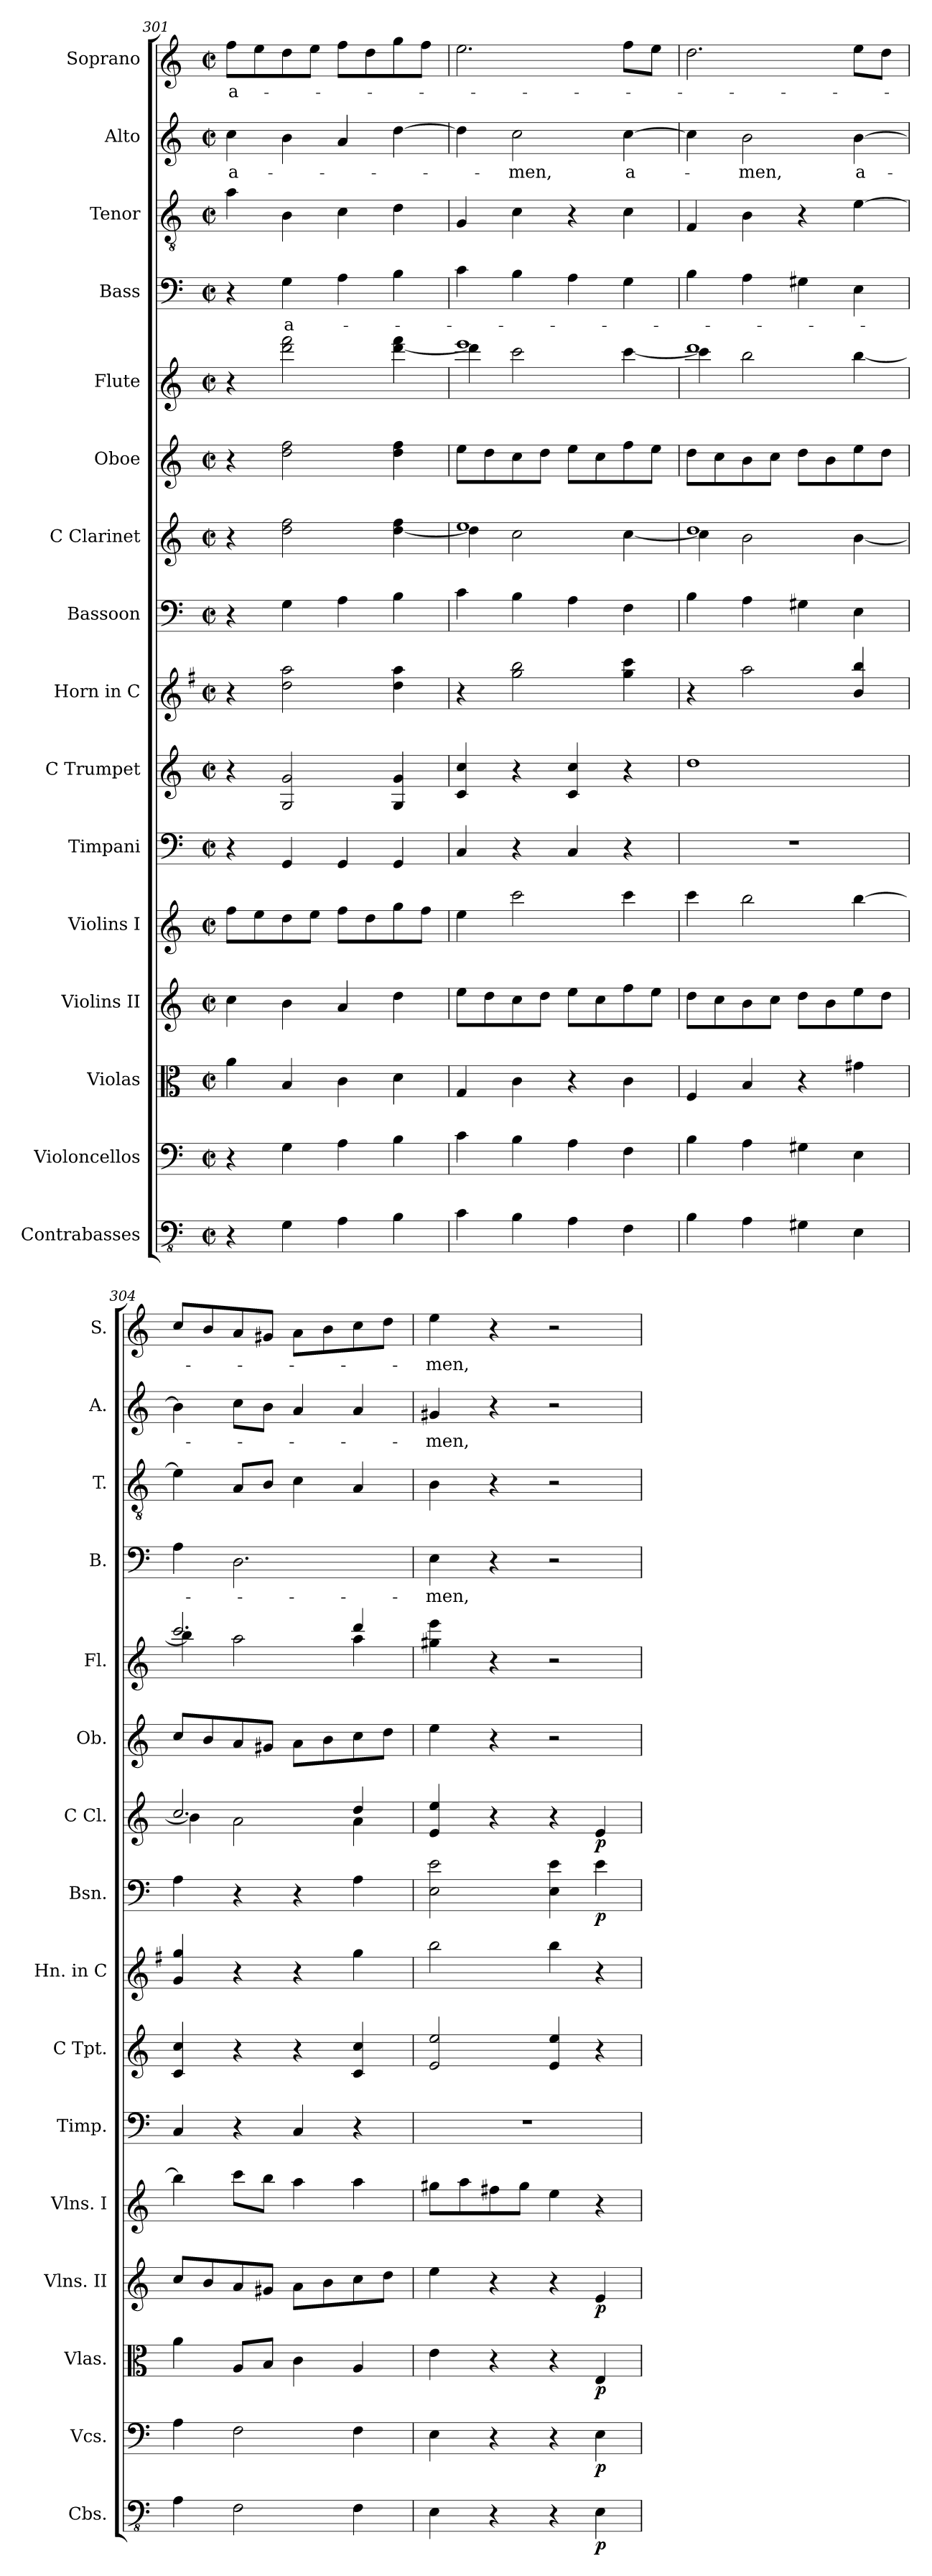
**kern	**dynam	**kern	**dynam	**kern	**dynam	**kern	**dynam	**kern	**kern	**kern	**kern	**kern	**dynam	**kern	**dynam	**kern	**kern	**kern	**text	**kern	**kern	**text	**kern	**text
*part16	*part16	*part15	*part15	*part14	*part14	*part13	*part13	*part12	*part11	*part10	*part9	*part8	*part8	*part7	*part7	*part6	*part5	*part4	*part4	*part3	*part2	*part2	*part1	*part1
*staff16	*staff16	*staff15	*staff15	*staff14	*staff14	*staff13	*staff13	*staff12	*staff11	*staff10	*staff9	*staff8	*staff8	*staff7	*staff7	*staff6	*staff5	*staff4	*staff4	*staff3	*staff2	*staff2	*staff1	*staff1
*I"Contrabasses	*	*I"Violoncellos	*	*I"Violas	*	*I"Violins II	*	*I"Violins I	*I"Timpani	*I"C Trumpet	*I"Horn in C	*I"Bassoon	*	*I"C Clarinet	*	*I"Oboe	*I"Flute	*I"Bass	*	*I"Tenor	*I"Alto	*	*I"Soprano	*
*I'Cbs.	*	*I'Vcs.	*	*I'Vlas.	*	*I'Vlns. II	*	*I'Vlns. I	*I'Timp.	*I'C Tpt.	*I'Hn. in C	*I'Bsn.	*	*I'C Cl.	*	*I'Ob.	*I'Fl.	*I'B.	*	*I'T.	*I'A.	*	*I'S.	*
*clefFv4	*	*clefF4	*	*clefC3	*	*clefG2	*	*clefG2	*clefF4	*clefG2	*clefG2	*clefF4	*	*clefG2	*	*clefG2	*clefG2	*clefF4	*	*clefGv2	*clefG2	*	*clefG2	*
*	*	*	*	*	*	*	*	*	*	*	*ITrd4c7	*	*	*ITrd1c2	*	*	*	*	*	*	*	*	*	*
*k[]	*	*k[]	*	*k[]	*	*k[]	*	*k[]	*k[]	*k[]	*k[]	*k[]	*	*k[b-e-]	*	*k[]	*k[]	*k[]	*	*k[]	*k[]	*	*k[]	*
*M2/2	*	*M2/2	*	*M2/2	*	*M2/2	*	*M2/2	*M2/2	*M2/2	*M2/2	*M2/2	*	*M2/2	*	*M2/2	*M2/2	*M2/2	*	*M2/2	*M2/2	*	*M2/2	*
*met(c|)	*	*met(c|)	*	*met(c|)	*	*met(c|)	*	*met(c|)	*met(c|)	*met(c|)	*met(c|)	*met(c|)	*	*met(c|)	*	*met(c|)	*met(c|)	*met(c|)	*	*met(c|)	*met(c|)	*	*met(c|)	*
=301	=301	=301	=301	=301	=301	=301	=301	=301	=301	=301	=301	=301	=301	=301	=301	=301	=301	=301	=301	=301	=301	=301	=301	=301
!	!	!	!	!	!	!	!	!	!	!	!	!	!	!	!	!	!	!	!	!	!	!LO:LY:b	!	!LO:LY:b
4r	.	4r	.	4a\	.	4cc\	.	8ff\L	4r	4r	4r	4r	.	4r	.	4r	4r	4r	.	4a\	4cc\	a-	8ff\L	a-
.	.	.	.	.	.	.	.	8ee\	.	.	.	.	.	.	.	.	.	.	.	.	.	.	8ee\	.
!	!	!	!	!	!	!	!	!	!	!	!	!	!	!	!	!	!	!	!LO:LY:b	!	!	!	!	!
4GG\	.	4G\	.	4B/	.	4b\	.	8dd\	4GG/	2G/ 2g/	2g\ 2dd\	4G\	.	2cc\ 2ee-\	.	2dd\ 2ff\	2ddd\ 2fff\	4G\	a-	4B\	4b\	.	8dd\	.
.	.	.	.	.	.	.	.	8ee\J	.	.	.	.	.	.	.	.	.	.	.	.	.	.	8ee\J	.
4AA\	.	4A\	.	4c\	.	4a/	.	8ff\L	4GG/	.	.	4A\	.	.	.	.	.	4A\	.	4c\	4a/	.	8ff\L	.
.	.	.	.	.	.	.	.	8dd\	.	.	.	.	.	.	.	.	.	.	.	.	.	.	8dd\	.
4BB\	.	4B\	.	4d\	.	4dd\	.	8gg\	4GG/	4G/ 4g/	4g\ 4dd\	4B\	.	[4cc\ 4ee-\	.	4dd\ 4ff\	[4ddd\ 4fff\	4B\	.	4d\	[4dd\	.	8gg\	.
.	.	.	.	.	.	.	.	8ff\J	.	.	.	.	.	.	.	.	.	.	.	.	.	.	8ff\J	.
=302	=302	=302	=302	=302	=302	=302	=302	=302	=302	=302	=302	=302	=302	=302	=302	=302	=302	=302	=302	=302	=302	=302	=302	=302
*	*	*	*	*	*	*	*	*	*	*	*	*	*	*^	*	*	*^	*	*	*	*	*	*	*
4C\	.	4c\	.	4G/	.	8ee\L	.	4ee\	4C/	4c/ 4cc/	4r	4c\	.	1dd	4cc\]	.	8ee\L	1eee	4ddd\]	4c\	.	4G/	4dd\]	.	2.ee\	.
.	.	.	.	.	.	8dd\	.	.	.	.	.	.	.	.	.	.	8dd\	.	.	.	.	.	.	.	.	.
!	!	!	!	!	!	!	!	!	!	!	!	!	!	!	!	!	!	!	!	!	!	!	!	!LO:LY:b	!	!
4BB\	.	4B\	.	4c\	.	8cc\	.	2ccc\	4r	4r	2cc\ 2ee\	4B\	.	.	2b-\	.	8cc\	.	2ccc\	4B\	.	4c\	2cc\	-men,	.	.
.	.	.	.	.	.	8dd\J	.	.	.	.	.	.	.	.	.	.	8dd\J	.	.	.	.	.	.	.	.	.
4AA\	.	4A\	.	4r	.	8ee\L	.	.	4C/	4c/ 4cc/	.	4A\	.	.	.	.	8ee\L	.	.	4A\	.	4r	.	.	.	.
.	.	.	.	.	.	8cc\	.	.	.	.	.	.	.	.	.	.	8cc\	.	.	.	.	.	.	.	.	.
!	!	!	!	!	!	!	!	!	!	!	!	!	!	!	!	!	!	!	!	!	!	!	!	!LO:LY:b	!	!
4FF\	.	4F\	.	4c\	.	8ff\	.	4ccc\	4r	4r	4cc\ 4ff\	4F\	.	.	[4b-\	.	8ff\	.	[4ccc\	4G\	.	4c\	[4cc\	a-	8ff\L	.
.	.	.	.	.	.	8ee\J	.	.	.	.	.	.	.	.	.	.	8ee\J	.	.	.	.	.	.	.	8ee\J	.
=303	=303	=303	=303	=303	=303	=303	=303	=303	=303	=303	=303	=303	=303	=303	=303	=303	=303	=303	=303	=303	=303	=303	=303	=303	=303	=303
4BB\	.	4B\	.	4F/	.	8dd\L	.	4ccc\	1r	1dd	4r	4B\	.	1cc	4b-\]	.	8dd\L	1ddd	4ccc\]	4B\	.	4F/	4cc\]	.	2.dd\	.
.	.	.	.	.	.	8cc\	.	.	.	.	.	.	.	.	.	.	8cc\	.	.	.	.	.	.	.	.	.
!	!	!	!	!	!	!	!	!	!	!	!	!	!	!	!	!	!	!	!	!	!	!	!	!LO:LY:b	!	!
4AA\	.	4A\	.	4B/	.	8b\	.	2bb\	.	.	2dd\	4A\	.	.	2a\	.	8b\	.	2bb\	4A\	.	4B\	2b\	-men,	.	.
.	.	.	.	.	.	8cc\J	.	.	.	.	.	.	.	.	.	.	8cc\J	.	.	.	.	.	.	.	.	.
4GG#X\	.	4G#X\	.	4r	.	8dd\L	.	.	.	.	.	4G#X\	.	.	.	.	8dd\L	.	.	4G#X\	.	4r	.	.	.	.
.	.	.	.	.	.	8b\	.	.	.	.	.	.	.	.	.	.	8b\	.	.	.	.	.	.	.	.	.
!	!	!	!	!	!	!	!	!	!	!	!	!	!	!	!	!	!	!	!	!	!	!	!	!LO:LY:b	!	!
4EE\	.	4E\	.	4g#X\	.	8ee\	.	[4bb\	.	.	4e/ 4ee/	4E\	.	.	[4a\	.	8ee\	.	[4bb\	4E\	.	[4e\	[4b\	a-	8ee\L	.
.	.	.	.	.	.	8dd\J	.	.	.	.	.	.	.	.	.	.	8dd\J	.	.	.	.	.	.	.	8dd\J	.
=304	=304	=304	=304	=304	=304	=304	=304	=304	=304	=304	=304	=304	=304	=304	=304	=304	=304	=304	=304	=304	=304	=304	=304	=304	=304	=304
4AA\	.	4A\	.	4a\	.	8cc/L	.	4bb\]	4C/	4c/ 4cc/	4c/ 4cc/	4A\	.	2.b-/	4a\]	.	8cc/L	2.ccc/	4bb\]	4A\	.	4e\]	4b\]	.	8cc/L	.
.	.	.	.	.	.	8b/	.	.	.	.	.	.	.	.	.	.	8b/	.	.	.	.	.	.	.	8b/	.
2FF\	.	2F\	.	8A/L	.	8a/	.	8ccc\L	4r	4r	4r	4r	.	.	2g\	.	8a/	.	2aa\	2.D\	.	8A/L	8cc\L	.	8a/	.
.	.	.	.	8B/J	.	8g#X/J	.	8bb\J	.	.	.	.	.	.	.	.	8g#X/J	.	.	.	.	8B/J	8b\J	.	8g#X/J	.
.	.	.	.	4c\	.	8a\L	.	4aa\	4C/	4r	4r	4r	.	.	.	.	8a\L	.	.	.	.	4c\	4a/	.	8a\L	.
.	.	.	.	.	.	8b\	.	.	.	.	.	.	.	.	.	.	8b\	.	.	.	.	.	.	.	8b\	.
4FF\	.	4F\	.	4A/	.	8cc\	.	4aa\	4r	4c/ 4cc/	4cc\	4A\	.	4cc/	4g\	.	8cc\	4ddd/	4aa\	.	.	4A/	4a/	.	8cc\	.
.	.	.	.	.	.	8dd\J	.	.	.	.	.	.	.	.	.	.	8dd\J	.	.	.	.	.	.	.	8dd\J	.
*	*	*	*	*	*	*	*	*	*	*	*	*	*	*v	*v	*	*	*v	*v	*	*	*	*	*	*	*
!!LO:PB:g=z
=305	=305	=305	=305	=305	=305	=305	=305	=305	=305	=305	=305	=305	=305	=305	=305	=305	=305	=305	=305	=305	=305	=305	=305	=305
!	!	!	!	!	!	!	!	!	!	!	!	!	!	!	!	!	!	!	!LO:LY:b	!	!	!LO:LY:b	!	!LO:LY:b
4EE\	.	4E\	.	4e\	.	4ee\	.	8gg#X\L	1r	2e/ 2ee/	2ee\	2E\ 2e\	.	4d/ 4dd/	.	4ee\	4gg#X\ 4eee\	4E\	-men,	4B\	4g#X/	-men,	4ee\	-men,
.	.	.	.	.	.	.	.	8aa\	.	.	.	.	.	.	.	.	.	.	.	.	.	.	.	.
4r	.	4r	.	4r	.	4r	.	8ff#X\	.	.	.	.	.	4r	.	4r	4r	4r	.	4r	4r	.	4r	.
.	.	.	.	.	.	.	.	8gg#\J	.	.	.	.	.	.	.	.	.	.	.	.	.	.	.	.
4r	.	4r	.	4r	.	4r	.	4ee\	.	4e/ 4ee/	4ee\	4E\ 4e\	.	4r	.	2r	2r	2r	.	2r	2r	.	2r	.
!	!LO:DY:b	!	!LO:DY:b	!	!LO:DY:b	!	!LO:DY:b	!	!	!	!	!	!LO:DY:b	!	!LO:DY:b	!	!	!	!	!	!	!	!	!
4EE\	p	4E\	p	4E/	p	4e/	p	4r	.	4r	4r	4e\	p	4d/	p	.	.	.	.	.	.	.	.	.
=	=	=	=	=	=	=	=	=	=	=	=	=	=	=	=	=	=	=	=	=	=	=	=	=
*-	*-	*-	*-	*-	*-	*-	*-	*-	*-	*-	*-	*-	*-	*-	*-	*-	*-	*-	*-	*-	*-	*-	*-	*-
